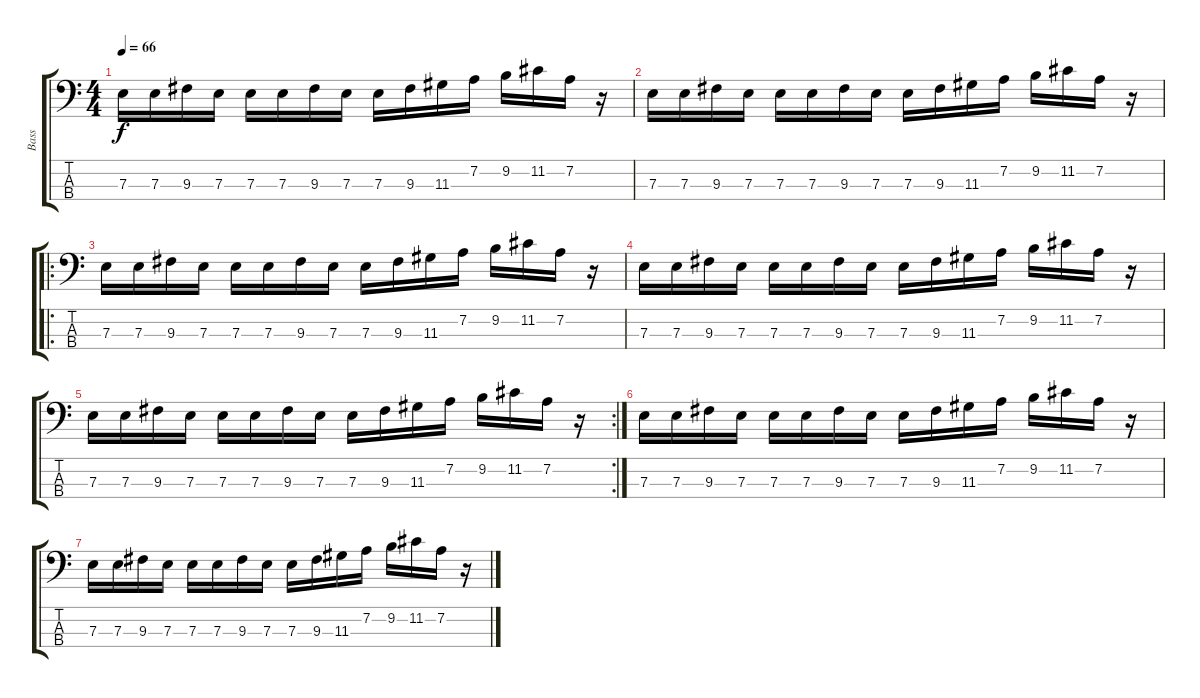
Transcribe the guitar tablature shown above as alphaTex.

\track ("Bass" "Bass") {instrument electricbasspick}
\staff {score tabs}
\tuning (G2 D2 A1 E1) {hide}
\ts (4 4)
\tempo 66
\clef f4
\ks c
7.3.16{dy f} 7.3.16 9.3.16 7.3.16 7.3.16 7.3.16 9.3.16 7.3.16 7.3.16 9.3.16 11.3.16 7.2.16 9.2.16 11.2.16 7.2.16 r.16 |
7.3.16 7.3.16 9.3.16 7.3.16 7.3.16 7.3.16 9.3.16 7.3.16 7.3.16 9.3.16 11.3.16 7.2.16 9.2.16 11.2.16 7.2.16 r.16 |
\ro
7.3.16 7.3.16 9.3.16 7.3.16 7.3.16 7.3.16 9.3.16 7.3.16 7.3.16 9.3.16 11.3.16 7.2.16 9.2.16 11.2.16 7.2.16 r.16 |
7.3.16 7.3.16 9.3.16 7.3.16 7.3.16 7.3.16 9.3.16 7.3.16 7.3.16 9.3.16 11.3.16 7.2.16 9.2.16 11.2.16 7.2.16 r.16 |
\rc 2
7.3.16 7.3.16 9.3.16 7.3.16 7.3.16 7.3.16 9.3.16 7.3.16 7.3.16 9.3.16 11.3.16 7.2.16 9.2.16 11.2.16 7.2.16 r.16 |
7.3.16 7.3.16 9.3.16 7.3.16 7.3.16 7.3.16 9.3.16 7.3.16 7.3.16 9.3.16 11.3.16 7.2.16 9.2.16 11.2.16 7.2.16 r.16 |
7.3.16 7.3.16 9.3.16 7.3.16 7.3.16 7.3.16 9.3.16 7.3.16 7.3.16 9.3.16 11.3.16 7.2.16 9.2.16 11.2.16 7.2.16 r.16
